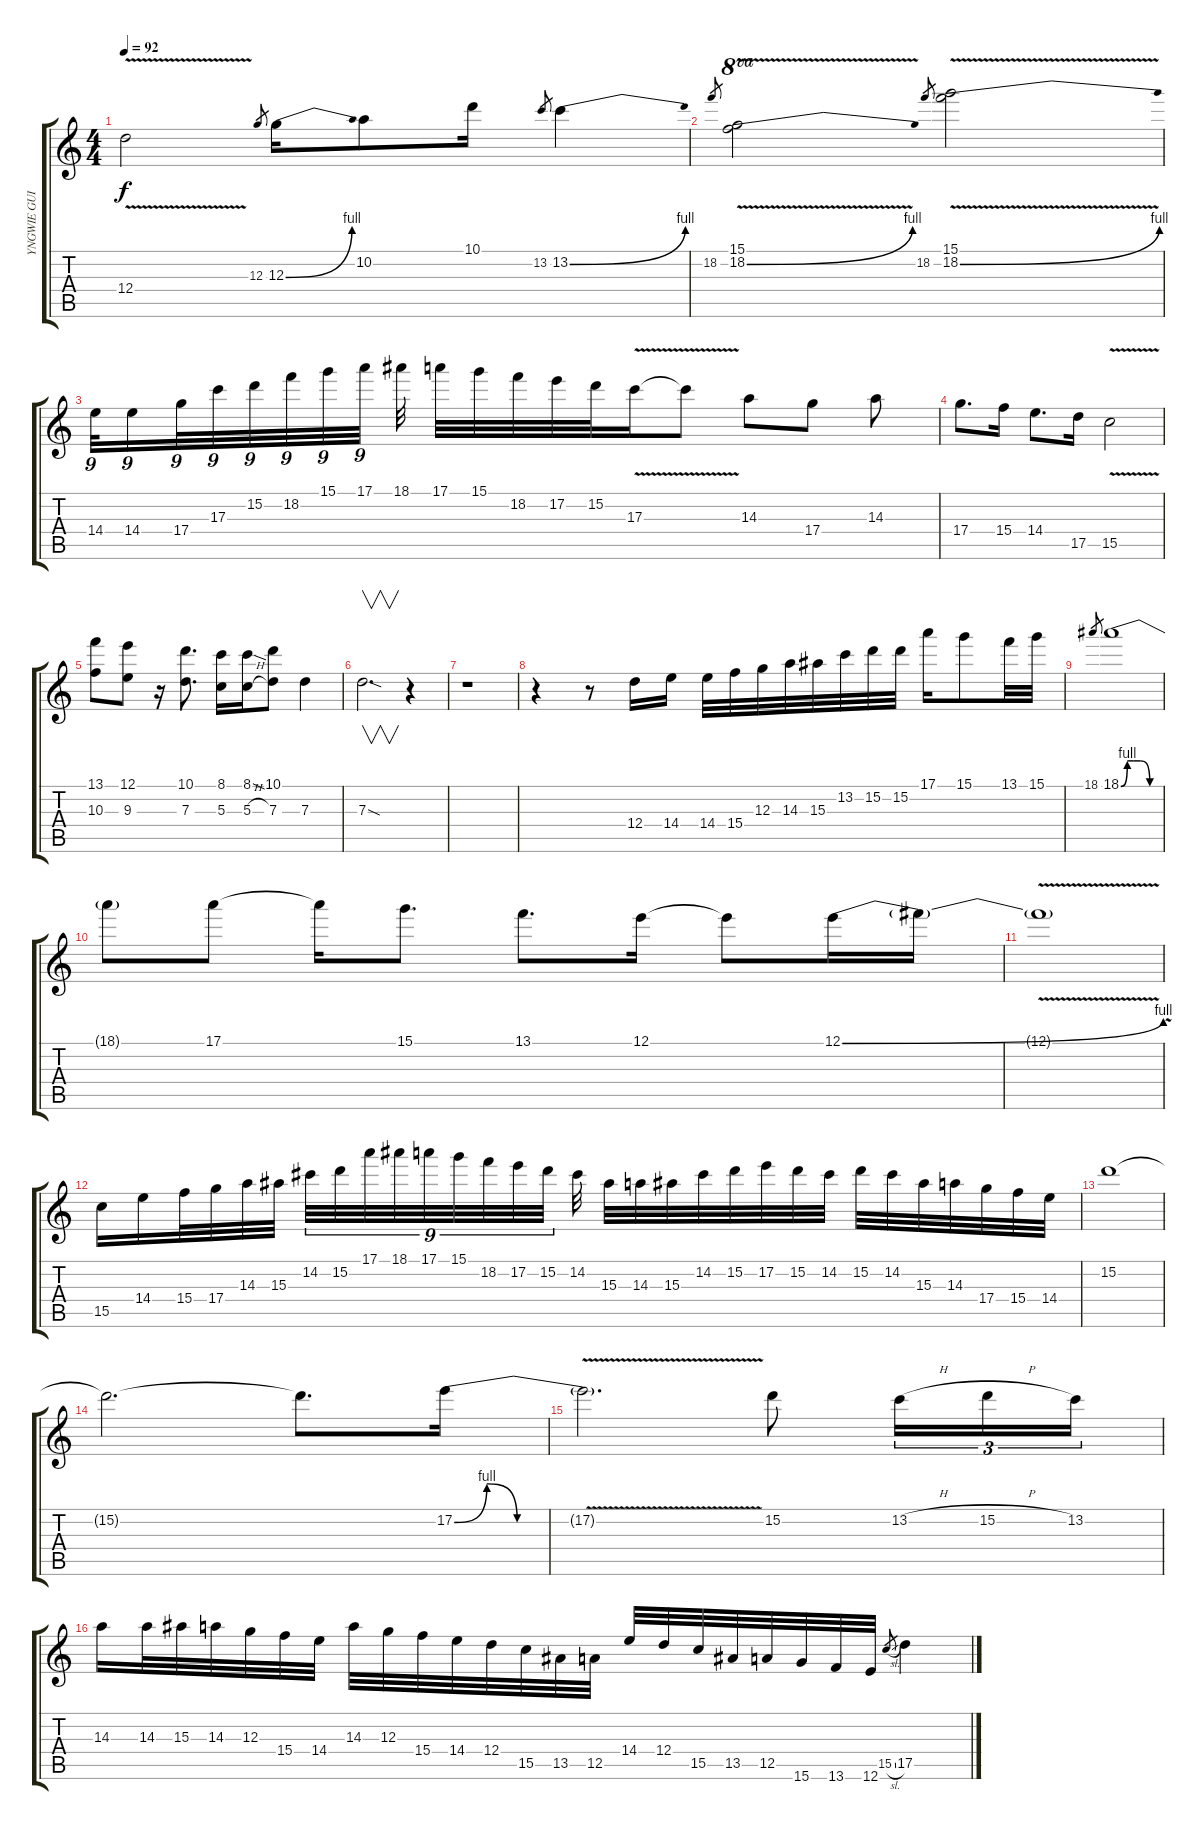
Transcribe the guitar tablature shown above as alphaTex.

\track ("YNGWIE GUITAR 2" "YNGWIE GUI") {instrument overdrivenguitar}
\staff {score tabs}
\tuning (E4 B3 G3 D3 A2 E2) {hide}
\ts (4 4)
\tempo 92
\clef g2
\ks c
12.4{v}.2{dy f} 12.3.8{gr} 12.3{be (bend 0 0 60 4)}.16 10.2.8 10.1.16 13.2.8{gr} 13.2{be (bend 0 0 60 4)}.4 |
18.2.8{gr} (15.1 18.2{be (bend 0 0 60 4) v}).2{ot 8va} 18.2.8{gr} (15.1 18.2{be (bend 0 0 60 4) v}).2 |
14.4.32{tu (9 8)} 14.4.16{tu (9 8)} 17.4.32{tu (9 8)} 17.3.32{tu (9 8)} 15.2.32{tu (9 8)} 18.2.32{tu (9 8)} 15.1.32{tu (9 8)} 17.1.32{tu (9 8)} 18.1.32 17.1.32 15.1.32 18.2.32 17.2.32 15.2.32 17.3{v}.16 17.3{t}.8 14.3.8 17.4.8 14.3.8 |
17.4.8{d} 15.4.16 14.4.8{d} 17.5.16 15.5{v}.2 |
(13.1 10.3).8 (12.1 9.3).8 r.16 (10.1 7.3).8{d} (8.1 5.3).16 (8.1{sod} 5.3{h}).16 (10.1 7.3).8 7.3.4 |
7.3{sod}.2{v d} r.4 |
r.1 |
r.4 r.8 12.4.16 14.4.16 14.4.32 15.4.32 12.3.32 14.3.32 15.3.32 13.2.32 15.2.32 15.2.32 17.1.16 15.1.8 13.1.32 15.1.32 |
18.1.8{gr} 18.1{be (custom 0 0 10 4 20 4 30 4 45 0 60 0)}.1 |
18.1{t}.8 17.1.8 17.1{t}.16 15.1.8{d} 13.1.8{d} 12.1.16 12.1{t}.8 12.1{be (bend 0 0 60 4)}.16 12.1{t}.16 |
12.1{v t}.1 |
15.5.16 14.4.16 15.4.32 17.4.32 14.3.32 15.3.32 14.2.32{tu (9 8)} 15.2.32{tu (9 8)} 17.1.32{tu (9 8)} 18.1.32{tu (9 8)} 17.1.32{tu (9 8)} 15.1.32{tu (9 8)} 18.2.32{tu (9 8)} 17.2.32{tu (9 8)} 15.2.32{tu (9 8)} 14.2.32 15.3.32 14.3.32 15.3.32 14.2.32 15.2.32 17.2.32 15.2.32 14.2.32 15.2.32 14.2.32 15.3.32 14.3.32 17.4.32 15.4.32 14.4.32 |
15.2.1 |
15.2{t}.2{d} 15.2{t}.8{d} 17.2{be (custom 0 0 15 4 29 0 60 0)}.16 |
17.2{v t}.2{d} 15.2.8 13.2{h}.16{tu (3 2)} 15.2{h}.16{tu (3 2)} 13.2.16{tu (3 2)} |
14.3.16 14.3.32 15.3.32 14.3.32 12.3.32 15.4.32 14.4.32 14.3.32 12.3.32 15.4.32 14.4.32 12.4.32 15.5.32 13.5.32 12.5.32 14.4.32 12.4.32 15.5.32 13.5.32 12.5.32 15.6.32 13.6.32 12.6.32 15.5{sl}.8{gr} 17.5.4
